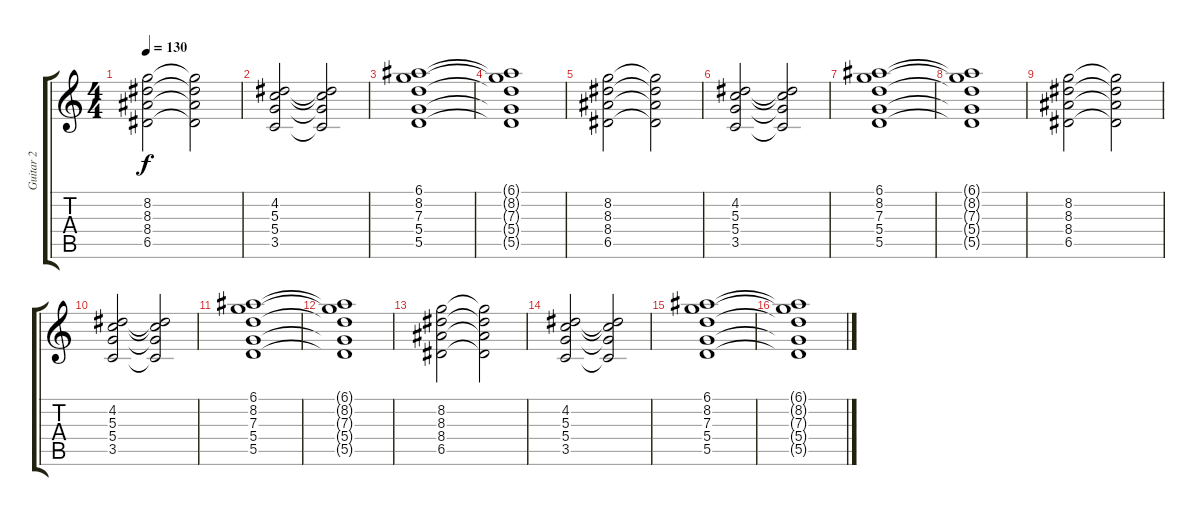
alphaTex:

\track ("Guitar 2" "Guitar 2") {instrument electricguitarclean}
\staff {score tabs}
\tuning (E4 B3 G3 D3 A2 E2) {hide}
\ts (4 4)
\tempo 130
\clef g2
\ks c
(8.2 8.3 8.4 6.5).2{dy f} (8.2{t} 8.3{t} 8.4{t} 6.5{t}).2 |
(4.2 5.3 5.4 3.5).2 (4.2{t} 5.3{t} 5.4{t} 3.5{t}).2 |
(6.1 8.2 7.3 5.4 5.5).1 |
(6.1{t} 8.2{t} 7.3{t} 5.4{t} 5.5{t}).1 |
(8.2 8.3 8.4 6.5).2 (8.2{t} 8.3{t} 8.4{t} 6.5{t}).2 |
(4.2 5.3 5.4 3.5).2 (4.2{t} 5.3{t} 5.4{t} 3.5{t}).2 |
(6.1 8.2 7.3 5.4 5.5).1 |
(6.1{t} 8.2{t} 7.3{t} 5.4{t} 5.5{t}).1 |
(8.2 8.3 8.4 6.5).2 (8.2{t} 8.3{t} 8.4{t} 6.5{t}).2 |
(4.2 5.3 5.4 3.5).2 (4.2{t} 5.3{t} 5.4{t} 3.5{t}).2 |
(6.1 8.2 7.3 5.4 5.5).1 |
(6.1{t} 8.2{t} 7.3{t} 5.4{t} 5.5{t}).1 |
(8.2 8.3 8.4 6.5).2 (8.2{t} 8.3{t} 8.4{t} 6.5{t}).2 |
(4.2 5.3 5.4 3.5).2 (4.2{t} 5.3{t} 5.4{t} 3.5{t}).2 |
(6.1 8.2 7.3 5.4 5.5).1 |
(6.1{t} 8.2{t} 7.3{t} 5.4{t} 5.5{t}).1
